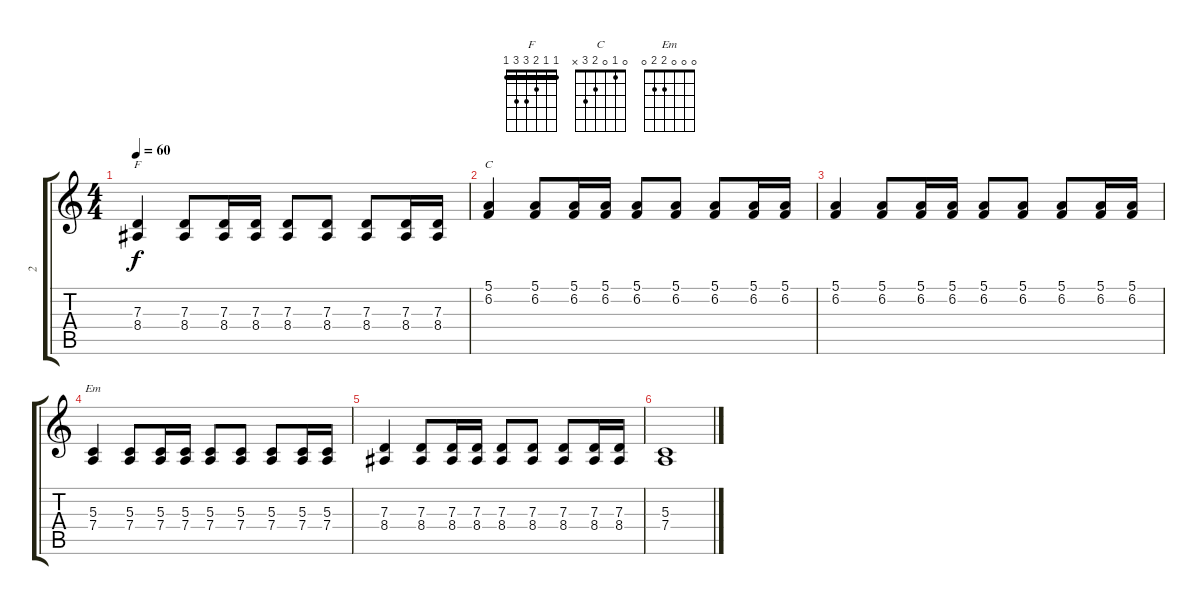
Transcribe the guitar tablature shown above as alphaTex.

\track ("2" "2") {instrument electricpiano1}
\staff {score tabs}
\tuning (E4 B3 G3 D3 A2 E2) {hide}
\chord ("F" 1 1 2 3 3 1) {barre 1}
\chord ("C" 0 1 0 2 3 x)
\chord ("Em" 0 0 0 2 2 0)
\ts (4 4)
\tempo 60
\clef g2
\ks c
(7.3 8.4).4{ch "F" dy f} (7.3 8.4).8 (7.3 8.4).16 (7.3 8.4).16 (7.3 8.4).8 (7.3 8.4).8 (7.3 8.4).8 (7.3 8.4).16 (7.3 8.4).16 |
(5.1 6.2).4{ch "C"} (5.1 6.2).8 (5.1 6.2).16 (5.1 6.2).16 (5.1 6.2).8 (5.1 6.2).8 (5.1 6.2).8 (5.1 6.2).16 (5.1 6.2).16 |
(5.1 6.2).4 (5.1 6.2).8 (5.1 6.2).16 (5.1 6.2).16 (5.1 6.2).8 (5.1 6.2).8 (5.1 6.2).8 (5.1 6.2).16 (5.1 6.2).16 |
(5.3 7.4).4{ch "Em"} (5.3 7.4).8 (5.3 7.4).16 (5.3 7.4).16 (5.3 7.4).8 (5.3 7.4).8 (5.3 7.4).8 (5.3 7.4).16{txt ""} (5.3 7.4).16 |
(7.3 8.4).4 (7.3 8.4).8 (7.3 8.4).16 (7.3 8.4).16 (7.3 8.4).8 (7.3 8.4).8 (7.3 8.4).8 (7.3 8.4).16 (7.3 8.4).16 |
(5.3 7.4).1
